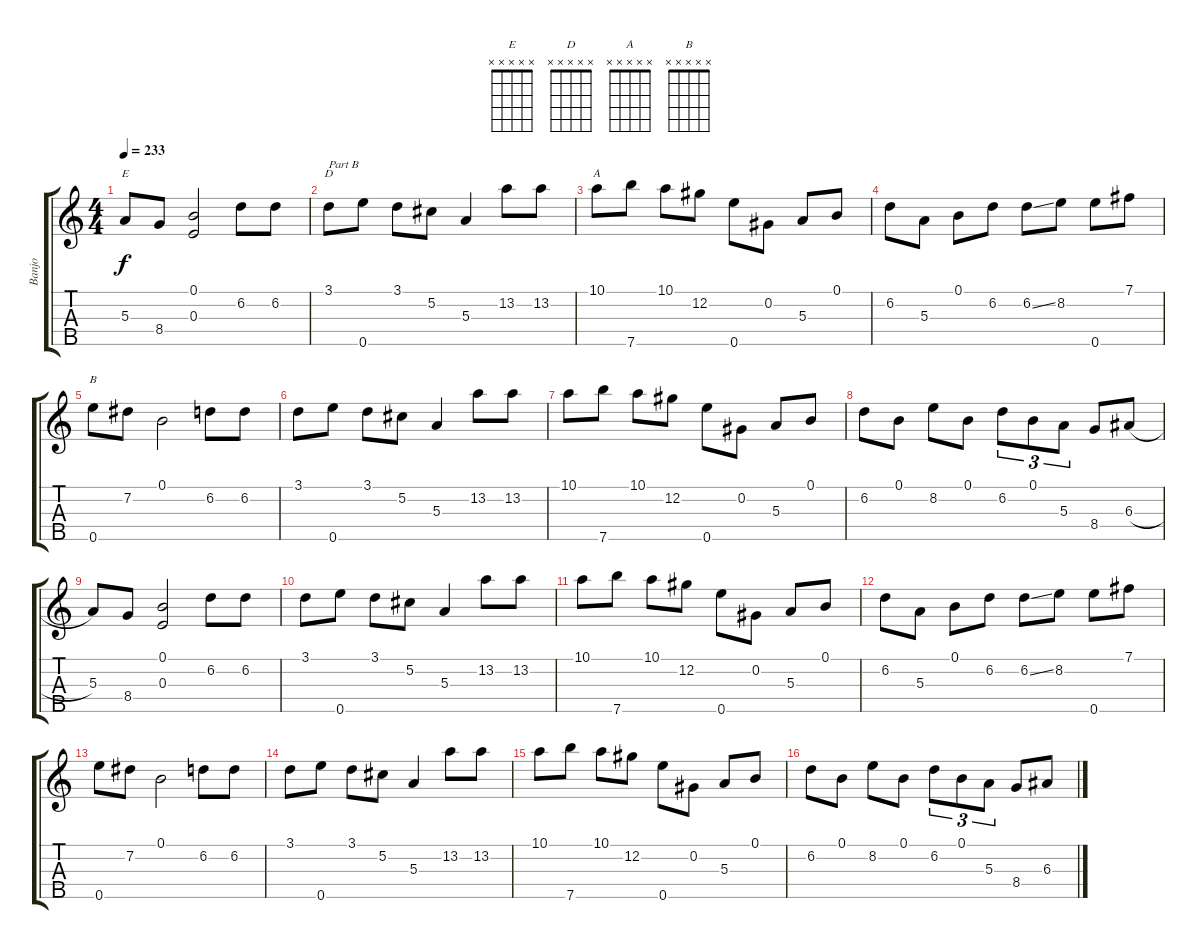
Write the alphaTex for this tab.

\track ("Banjo" "Banjo") {instrument banjo}
\staff {score tabs}
\tuning (B3 Ab3 E3 B2 E4) {hide}
\displaytranspose 12
\chord ("E" x x x x x) {firstfret 0}
\chord ("D" x x x x x) {firstfret 0}
\chord ("A" x x x x x) {firstfret 0}
\chord ("B" x x x x x) {firstfret 0}
\ts (4 4)
\tempo 233
\clef g2
\ks c
5.3.8{ch "E" dy f} 8.4.8 (0.1 0.3).2 6.2.8 6.2.8 |
3.1.8{ch "D" txt "Part B"} 0.5.8 3.1.8 5.2.8 5.3.4 13.2.8 13.2.8 |
10.1.8{ch "A"} 7.5.8 10.1.8 12.2.8 0.5.8 0.2.8 5.3.8 0.1.8 |
6.2.8 5.3.8 0.1.8 6.2.8 6.2{ss}.8 8.2.8 0.5.8 7.1.8 |
0.5.8{ch "B"} 7.2.8 0.1.2 6.2.8 6.2.8 |
3.1.8 0.5.8 3.1.8 5.2.8 5.3.4 13.2.8 13.2.8 |
10.1.8 7.5.8 10.1.8 12.2.8 0.5.8 0.2.8 5.3.8 0.1.8 |
6.2.8 0.1.8 8.2.8 0.1.8 6.2.8{tu (3 2)} 0.1.8{tu (3 2)} 5.3.8{tu (3 2)} 8.4.8 6.3{h}.8 |
5.3.8 8.4.8 (0.1 0.3).2 6.2.8 6.2.8 |
3.1.8 0.5.8 3.1.8 5.2.8 5.3.4 13.2.8 13.2.8 |
10.1.8 7.5.8 10.1.8 12.2.8 0.5.8 0.2.8 5.3.8 0.1.8 |
6.2.8 5.3.8 0.1.8 6.2.8 6.2{ss}.8 8.2.8 0.5.8 7.1.8 |
0.5.8 7.2.8 0.1.2 6.2.8 6.2.8 |
3.1.8 0.5.8 3.1.8 5.2.8 5.3.4 13.2.8 13.2.8 |
10.1.8 7.5.8 10.1.8 12.2.8 0.5.8 0.2.8 5.3.8 0.1.8 |
6.2.8 0.1.8 8.2.8 0.1.8 6.2.8{tu (3 2)} 0.1.8{tu (3 2)} 5.3.8{tu (3 2)} 8.4.8 6.3{h}.8
